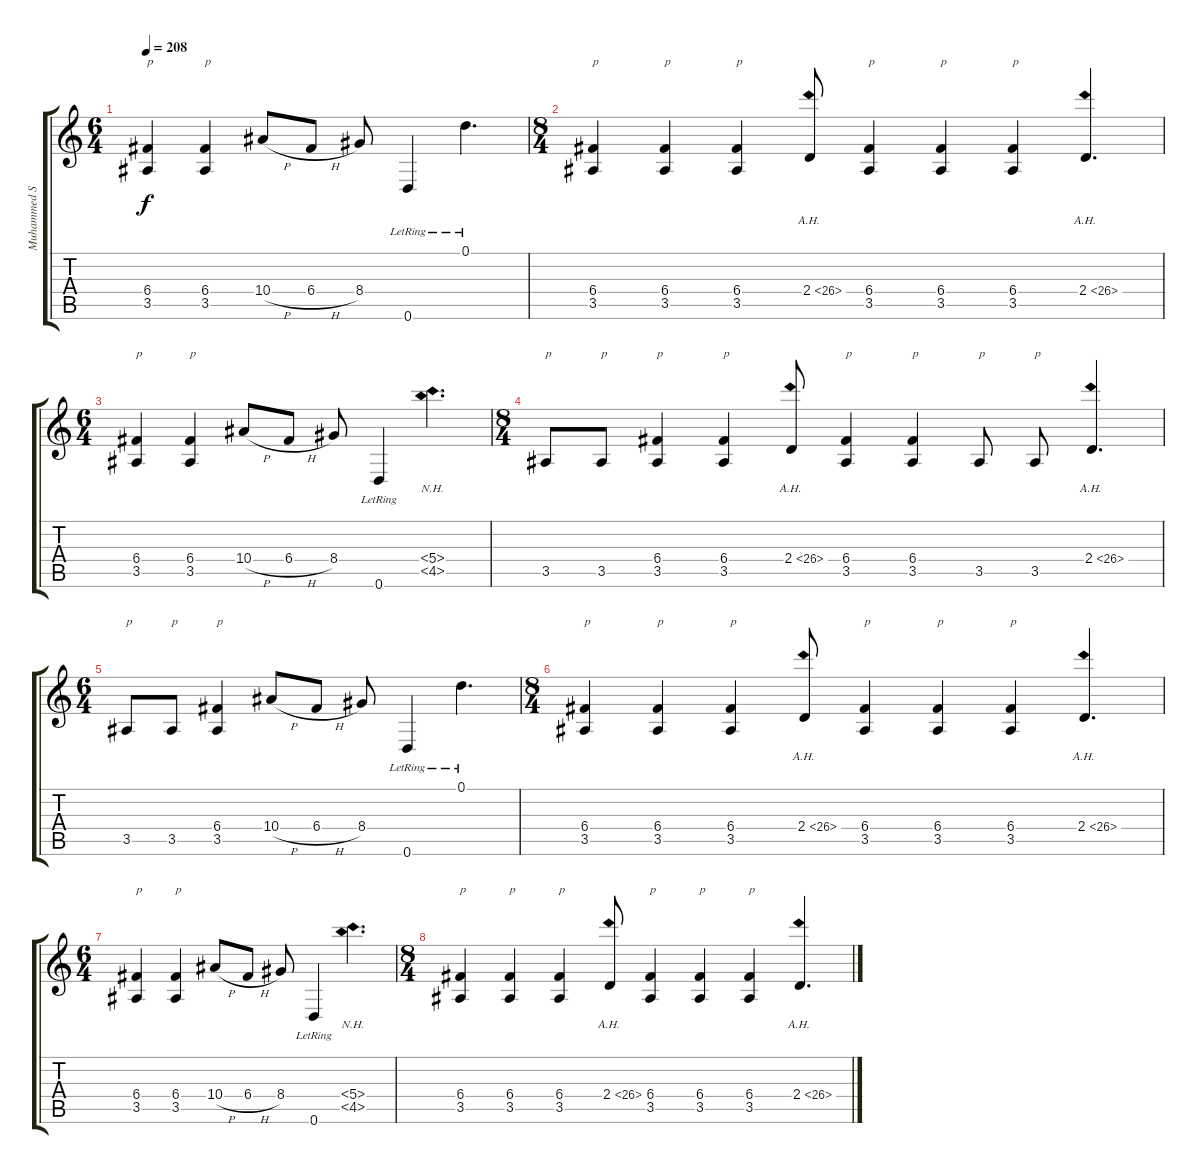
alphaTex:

\track ("Muhammed Suicmez" "Muhammed S") {instrument distortionguitar}
\staff {score tabs}
\tuning (D4 A3 F3 C3 G2 D2) {hide}
\ts (6 4)
\tempo 208
\clef g2
\ks c
(6.4 3.5).4{txt "p" dy f} (6.4 3.5).4{txt "p"} 10.4{h}.8 6.4{h}.8 8.4.8 0.6{lr}.4 0.1{lr}.4{d} |
\ts (8 4)
(6.4 3.5).4{txt "p"} (6.4 3.5).4{txt "p"} (6.4 3.5).4{txt "p"} 2.4{ah 24}.8 (6.4 3.5).4{txt "p"} (6.4 3.5).4{txt "p"} (6.4 3.5).4{txt "p"} 2.4{ah 24}.4{d} |
\ts (6 4)
(6.4 3.5).4{txt "p"} (6.4 3.5).4{txt "p"} 10.4{h}.8 6.4{h}.8 8.4.8 0.6{lr}.4 (5.4{nh} 4.5{nh}).4{d} |
\ts (8 4)
3.5.8{txt "p"} 3.5.8{txt "p"} (6.4 3.5).4{txt "p"} (6.4 3.5).4{txt "p"} 2.4{ah 24}.8 (6.4 3.5).4{txt "p"} (6.4 3.5).4{txt "p"} 3.5.8{txt "p"} 3.5.8{txt "p"} 2.4{ah 24}.4{d} |
\ts (6 4)
3.5.8{txt "p"} 3.5.8{txt "p"} (6.4 3.5).4{txt "p"} 10.4{h}.8 6.4{h}.8 8.4.8 0.6{lr}.4 0.1{lr}.4{d} |
\ts (8 4)
(6.4 3.5).4{txt "p"} (6.4 3.5).4{txt "p"} (6.4 3.5).4{txt "p"} 2.4{ah 24}.8 (6.4 3.5).4{txt "p"} (6.4 3.5).4{txt "p"} (6.4 3.5).4{txt "p"} 2.4{ah 24}.4{d} |
\ts (6 4)
(6.4 3.5).4{txt "p"} (6.4 3.5).4{txt "p"} 10.4{h}.8 6.4{h}.8 8.4.8 0.6{lr}.4 (5.4{nh} 4.5{nh}).4{d} |
\ts (8 4)
(6.4 3.5).4{txt "p"} (6.4 3.5).4{txt "p"} (6.4 3.5).4{txt "p"} 2.4{ah 24}.8 (6.4 3.5).4{txt "p"} (6.4 3.5).4{txt "p"} (6.4 3.5).4{txt "p"} 2.4{ah 24}.4{d}
